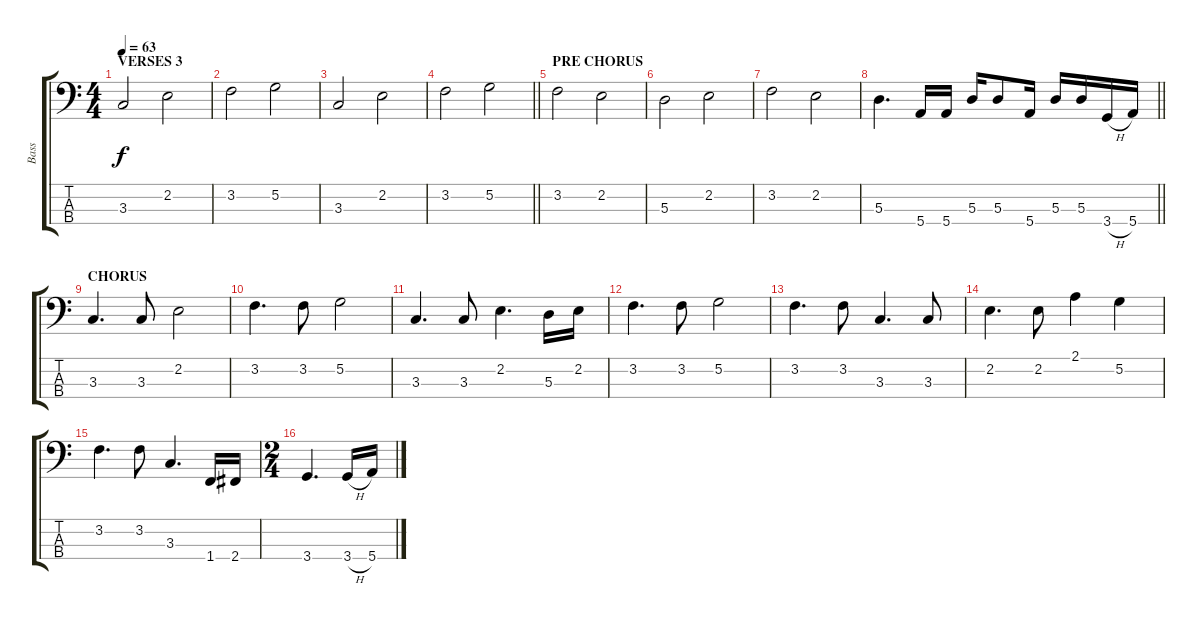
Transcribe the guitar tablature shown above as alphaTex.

\track ("Bass" "Bass") {instrument electricbasspick}
\staff {score tabs}
\tuning (G2 D2 A1 E1) {hide}
\ts (4 4)
\section ("" "VERSES 3")
\tempo 63
\clef f4
\ks c
3.3.2{dy f} 2.2.2 |
3.2.2 5.2.2 |
3.3.2 2.2.2 |
\barLineRight lightlight
3.2.2 5.2.2 |
\section ("" "PRE CHORUS")
3.2.2 2.2.2 |
5.3.2 2.2.2 |
3.2.2 2.2.2 |
\barLineRight lightlight
5.3.4{d} 5.4.16 5.4.16 5.3.16 5.3.8 5.4.16 5.3.16 5.3.16 3.4{h}.16 5.4.16 |
\section ("" "CHORUS")
3.3.4{d} 3.3.8 2.2.2 |
3.2.4{d} 3.2.8 5.2.2 |
3.3.4{d} 3.3.8 2.2.4{d} 5.3.16 2.2.16 |
3.2.4{d} 3.2.8 5.2.2 |
3.2.4{d} 3.2.8 3.3.4{d} 3.3.8 |
2.2.4{d} 2.2.8 2.1.4 5.2.4 |
3.2.4{d} 3.2.8 3.3.4{d} 1.4.16 2.4.16 |
\ts (2 4)
3.4.4{d} 3.4{h}.16 5.4.16
